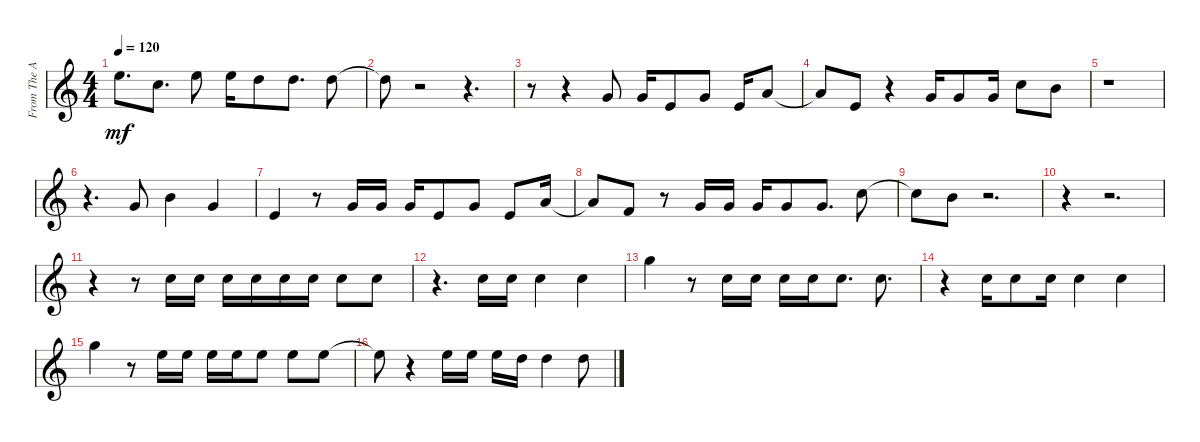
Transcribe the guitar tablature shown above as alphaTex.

\track ("From The Album \"Moon Landing\"" "From The A") {instrument acousticgrandpiano}
\staff {score}
\tuning (E4 B3 G3 D3 A2 E2 B1) {hide}
\ts (4 4)
\tempo 120
\clef g2
\ks c
12.1.8{d dy mf} 8.1.8{d} 12.1.8 12.1.16 10.1.8 10.1.8{d} 10.1.8 |
10.1{t}.8 r.2 r.4{d} |
r.8 r.4 3.1.8 3.1.16 0.1.8 3.1.8 0.1.16 5.1.8 |
5.1{t}.8 0.1.8 r.4 3.1.16 3.1.8 3.1.16 8.1.8 7.1.8 |
r.1 |
r.4{d} 3.1.8 7.1.4 3.1.4 |
0.1.4 r.8 3.1.16 3.1.16 3.1.16 0.1.8 3.1.8 0.1.8 5.1.16 |
5.1{t}.8 1.1.8 r.8 3.1.16 3.1.16 3.1.16 3.1.8 3.1.8{d} 8.1.8 |
8.1{t}.8 7.1.8 r.2{d} |
r.4 r.2{d} |
r.4 r.8 8.1.16 8.1.16 8.1.16 8.1.16 8.1.16 8.1.16 8.1.8 8.1.8 |
r.4{d} 8.1.16 8.1.16 8.1.4 8.1.4 |
15.1.4 r.8 8.1.16 8.1.16 8.1.16 8.1.16 8.1.8{d} 8.1.8{d} |
r.4 8.1.16 8.1.8 8.1.16 8.1.4 8.1.4 |
15.1.4 r.8 12.1.16 12.1.16 12.1.16 12.1.16 12.1.8 12.1.8 12.1.8 |
12.1{t}.8 r.4 12.1.16 12.1.16 12.1.16 10.1.16 10.1.4 10.1.8
